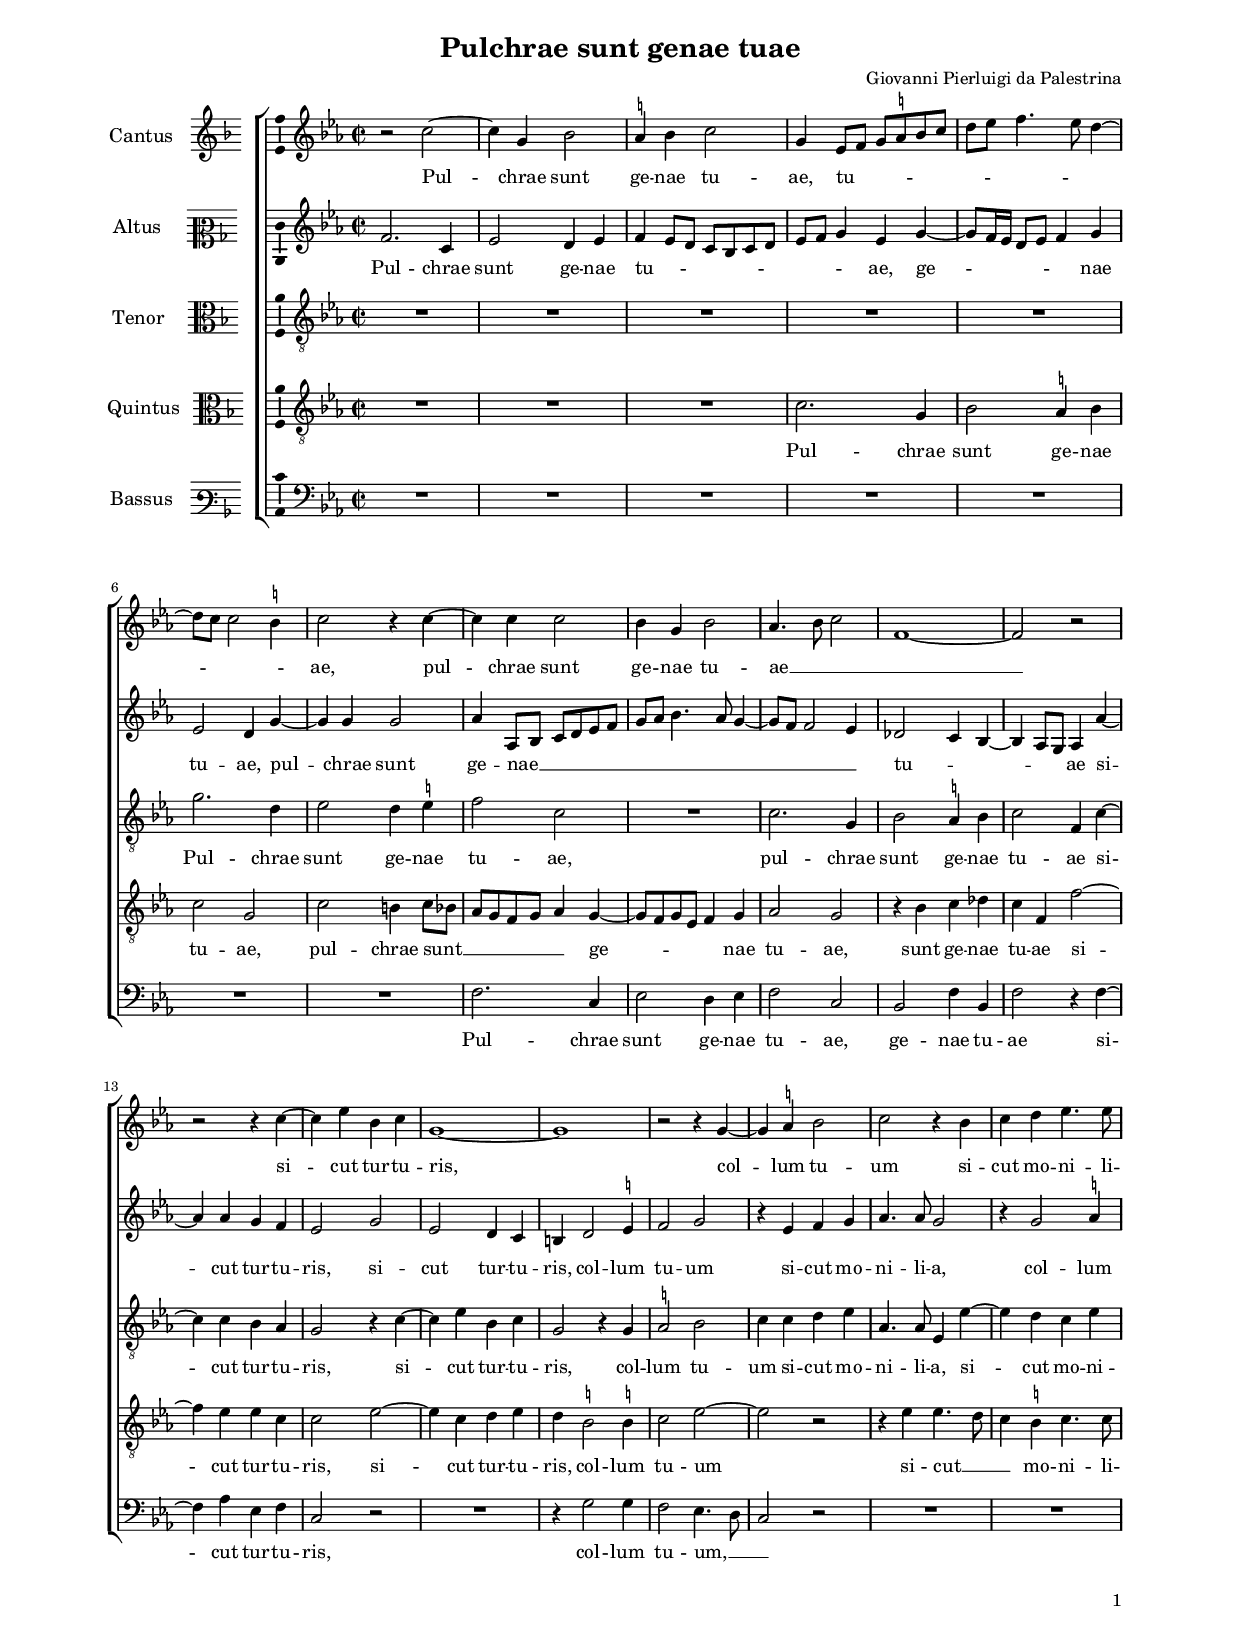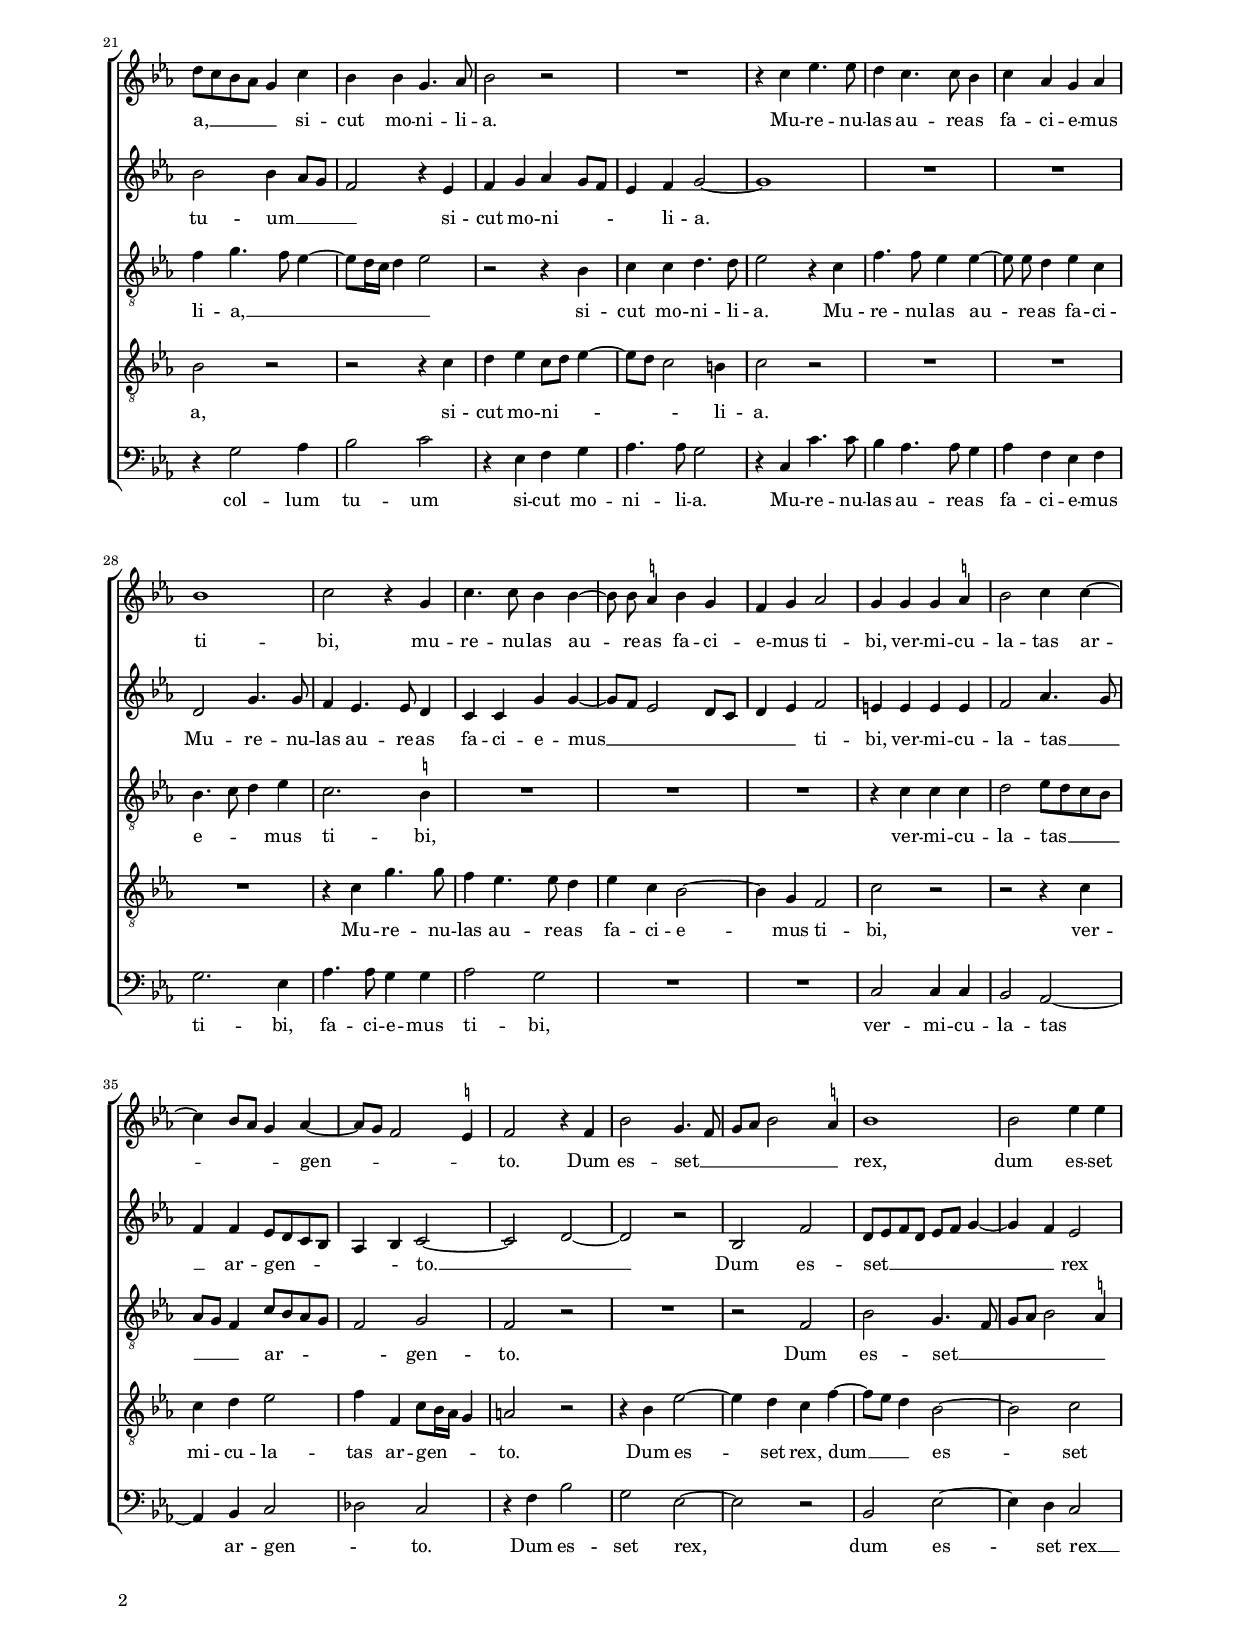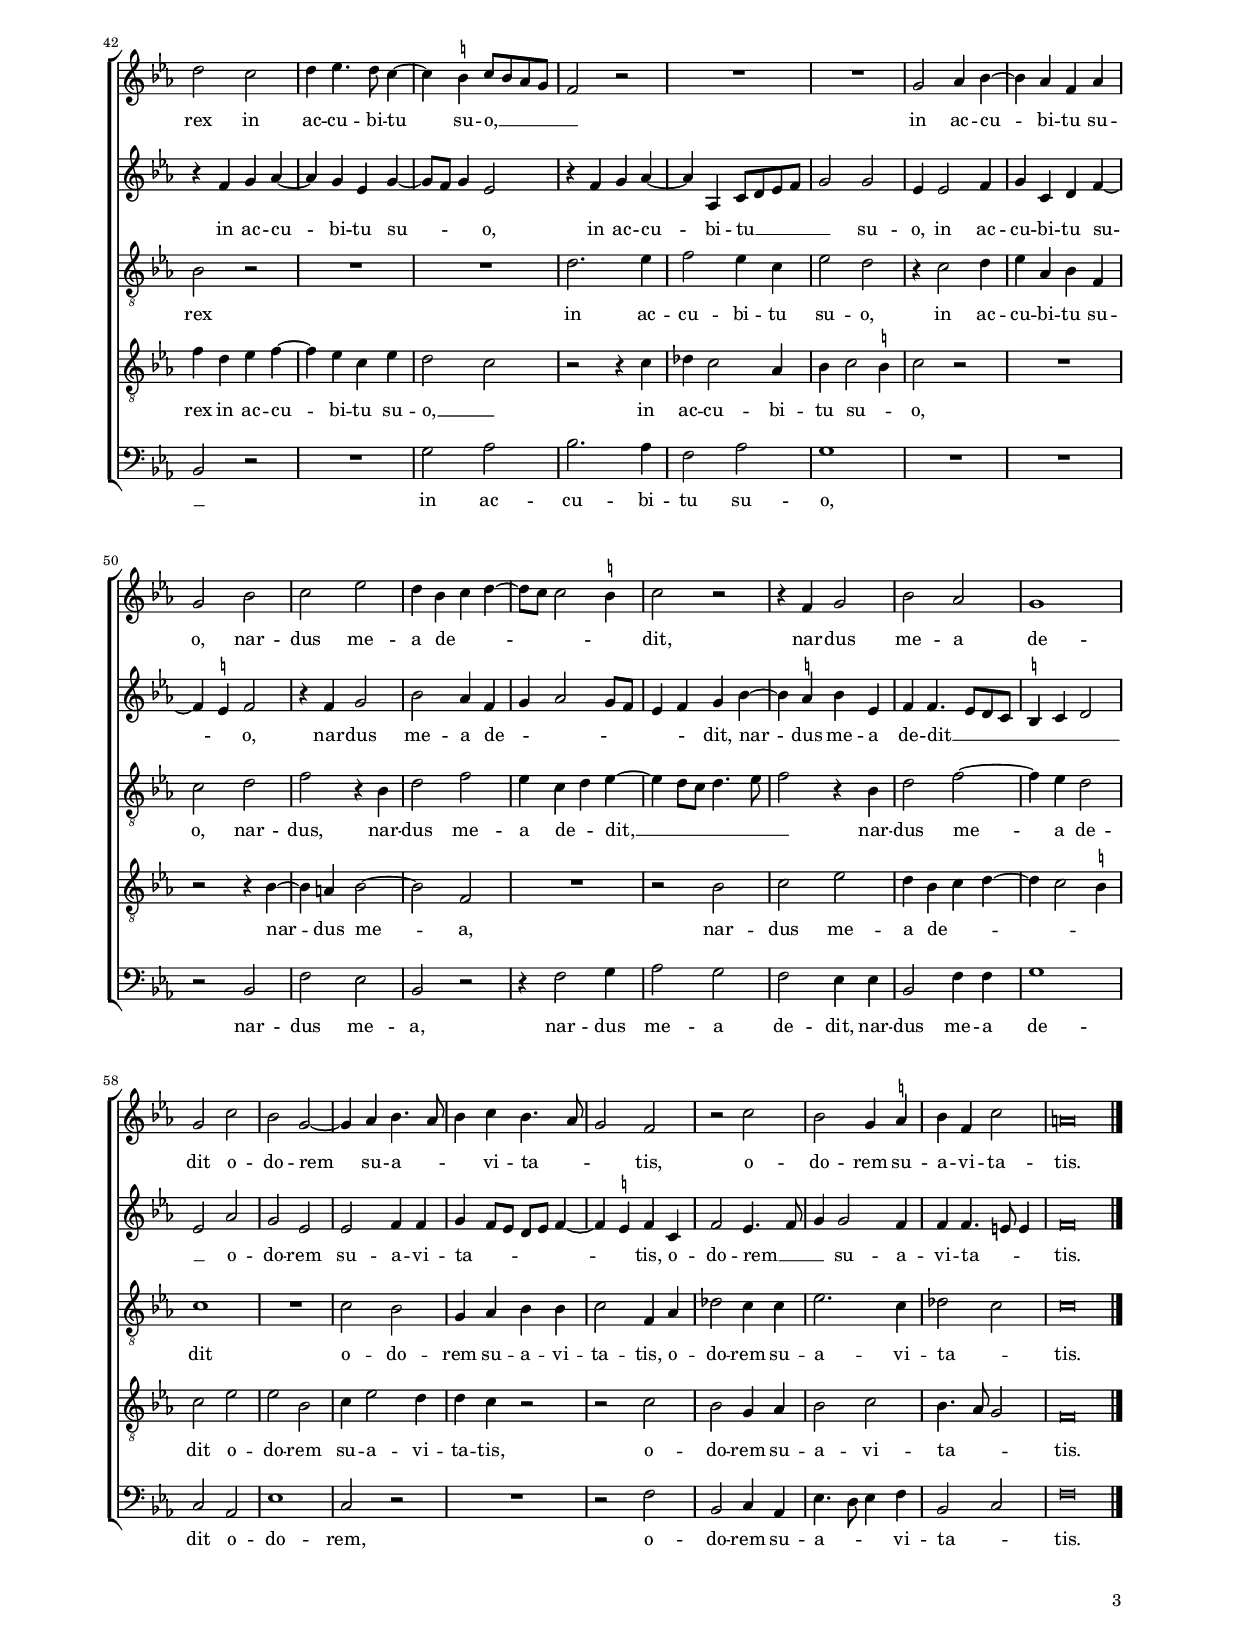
\header
{
  title="Pulchrae sunt genae tuae"
  composer="Giovanni Pierluigi da Palestrina"
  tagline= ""
}

\version "2.24.1"
\language deutsch
#(set-global-staff-size 15)
% #(set-default-paper-size "letter")
#(ly:set-option 'point-and-click #f)


\paper
	{
	top-margin = 1.8 \cm
	bottom-margin = 1.2 \cm
	left-margin = 2 \cm
	right-margin = 2 \cm
	ragged-bottom = ##f
	ragged-last-bottom = ##t
	print-page-number = ##f
	system-system-spacing = #'((basic-distance . 16) (minimum-distance . 13) (padding . 5) (strechability . 150))
	oddFooterMarkup=\markup   \fill-line { "" \fromproperty #'page:page-number-string }
	evenFooterMarkup=\markup  \fill-line { \fromproperty #'page:page-number-string "" }
	last-bottom-spacing = #'((basic-distance . 12) (minimum-distance . 7) (padding . 4))
	systems-per-page = 3
	page-count = 3
%	min-systems-per-page = 3
	markup-system-spacing.basic-distance = #12
	}

	
global = {
	\key f \major
	\time 2/2
	\set Score.tempoHideNote = ##t
	\tempo 4 = 95
	\skip 1*65
	\set Score.measureLength = #(ly:make-moment 2/1)
	\skip 1*2 \bar "|."
	}

	ficta = { \once \set suggestAccidentals = ##t }

	forget = #(define-music-function (music) (ly:music?) #{
		\accidentalStyle forget
		$music
		\accidentalStyle default
		#})


incipitcantus = \markup { \score {
	{
	\set Staff.instrumentName = \markup { \fontsize #1 "Cantus" }
	\key f \major
	\clef violin
	s4 \bar ""
	}
	\layout  {
	raggedright = ##t
	indent = 1.6 \cm
	line-width = 2.2\cm
	\context { \Staff \remove Time_signature_engraver }
	\override Staff.Clef.Y-extent = #'(0 . 0)
	}} \hspace #1 }

      
incipitaltus = \markup { \score {
	{
	\set Staff.instrumentName = \markup { \fontsize #1 "Altus" }
	\key f \major
	\clef mezzosoprano
	s4 \bar ""
	}
	\layout  {
	raggedright = ##t
	indent = 1.6 \cm
	line-width = 2.2\cm
	\context { \Staff \remove Time_signature_engraver }
	\override Staff.Clef.Y-extent = #'(0 . 0)
	}} \hspace #1 }


incipittenor = \markup { \score {
	{
	\set Staff.instrumentName = \markup { \fontsize #1 "Tenor" }
	\key f \major
	\clef alto
	s4 \bar ""
	}
	\layout  {
	raggedright = ##t
	indent = 1.6 \cm
	line-width = 2.2\cm
	\context { \Staff \remove Time_signature_engraver }
	\override Staff.Clef.Y-extent = #'(0 . 0)
	}} \hspace #1 }
      
      
incipitquintus = \markup { \score {
	{
	\set Staff.instrumentName = \markup { \fontsize #1 "Quintus" }
	\key f \major
	\clef alto
	s4 \bar ""
	}
	\layout  {
	raggedright = ##t
	indent = 1.6 \cm
	line-width = 2.2\cm
	\context { \Staff \remove Time_signature_engraver }
	\override Staff.Clef.Y-extent = #'(0 . 0)
	}} \hspace #1 }
      
      
incipitbassus = \markup { \score {
	{
	\set Staff.instrumentName = \markup { \fontsize #1 "Bassus" }
	\key f \major
	\clef varbaritone
	s4 \bar ""
	}
	\layout  {
	raggedright = ##t
	indent = 1.6 \cm
	line-width = 2.2\cm
	\context { \Staff \remove Time_signature_engraver }
	\override Staff.Clef.Y-extent = #'(0 . 0)
	}} \hspace #1 }


cantus =  \relative c''
	{
	r2 d~
	d4 a c2
	\ficta h4 c d2
	a4 f8 g a \ficta h c d
%5
	e8 f g4. f8 e4~ |
	e8 d d2 \ficta cis4
	d2 r4 d~
	d4 d d2
	c4 a c2
%10
	b4. c8 d2 |
	g,1~
	g2 r
	r2 r4 d'~
	d4 f c d
%15
	a1~ |
	a1 
	r2 r4 a~
	a4 \ficta h c2
	d2 r4 c
%20
	d4 e f4. f8
	e8 d c b a4 d |
	c4 c a4. b8
	c2 r
	R1
%25
	r4 d f4. f8
	e4 d4. d8 c4 |
	d4 b a b
	c1
	d2 r4 a
%30
	d4. d8 c4 \autoBeamOff c~
	c8 c \autoBeamOn \ficta h4 c a |
	g4 a b2
	a4 a a \ficta h
	c2 d4 d~
%35
	d4 c8 b a4 b~
	b8 a g2 \ficta fis4 |
	g2 r4 g
	c2 a4. g8
	a8 b c2 \ficta h4
%40
	c1
	c2 f4 f |
	e2 d
	e4 f4. e8 d4~
	d4 \ficta cis d8 \forget c b a
%45
	g2 r
	R1 |
	R1
	a2 b4 c~
	c4 b g b
%50
	a2 c
	d2 f |
	e4 c d e~
	e8 d d2 \ficta cis4
	d2 r
%55
	r4 g, a2
	c2 b |
	a1
	a2 d
	c2 a~
%60
	a4 b c4. b8
	c4 d c4. b8 |
	a2 g
	r2 d'
	c2 a4 \ficta h4
%65
	c4 g d'2
	h\breve |
	}


altus =  \relative c'
	{
	g'2. d4
	f2 e4 f
	g4 f8 e d c d e
	f8 g a4 f a~
%5
	a8[ g16 f] e8 f g4 a |
	f2 e4 a~
	a4 a a2
	b4 b,8 c d e f g
	a8 b c4. b8 a4~
%10
	a8 g g2 f4 |
	es2 d4 c~
	c4 b8 a b4 b'~
	b4 b a g
	f2 a
%15
	f2 e4 d |	
	cis4 e2 \ficta fis4
	g2 a
	r4 f g a
	b4. b8 a2
%20
	r4 a2 \ficta h4 |
	c2 c4 b8 a
	g2 r4 f
	g4 a b a8 g
	f4 g a2~
%25
	a1 |
	R1
	R1
	e2 a4. a8
	g4 f4. f8 e4
%30
	d4 d a' a~ |
	a8 g f2 e8 d
	e4 f g2
	fis4 fis fis fis
	g2 b4. a8
%35
	g4 g f8 e d c |
	b4 c d2~
	d2 e~
	e2 r
	c2 g'
%40
	e8 f g e f g a4~
	a4 g f2
	r4 g a b~
	b4 a f a~
	a8 g a4 f2
%45
	r4 g a b~ |
	b4 b, d8 e f g
	a2 a
	f4 f2 g4
	a4 d, e g~
%50
	g4 \ficta fis g2 |
	r4 g a2
	c2 b4 g
	a4 b2 a8 g
	f4 g a c~
%55
	c4 \ficta h c f, |
	g4 g4. f8 e d
	\ficta cis4 d e2
	f2 b
	a2 f
%60
	f2 g4 g |
	a4 g8 f e f g4~
	g4 \ficta fis g d
	g2 f4. g8
	a4 a2 g4
%65
	g4 g4. fis8 fis4 |
	g\breve |
	}


tenor =  \relative c'
	{
	R1
	R1
	R1
	R1
%5
	R1 |
	a'2. e4
	f2 e4 \ficta fis4
	g2 d
	R1
%10
	d2. a4 |
	c2 \ficta h4 c
	d2 g,4 d'~
	d4 d c b
	a2 r4 d~
%15
	d4 f c d |
	a2 r4 a
	\ficta h2 c
	d4 d e f
	b,4. b8 f4 f'~
%20
	f4 e d f |
	g4 a4. g8 f4~
	f8 e16 d e4 f2
	r2 r4 c
	d4 d e4. e8
%25
	f2 r4 d |
	g4. g8 f4 \autoBeamOff f~
	f8 f \autoBeamOn e4 f d
	c4. d8 e4 f
	d2. \ficta cis4
%30
	R1 |
	R1
	R1
	r4 d d d
	e2 f8 e d c
%35
	b8 a g4 d'8 c b a |
	g2 a
	g2 r
	R1
	r2 g
%40
	c2 a4. g8 |
	a8 b c2 \ficta h4
	c2 r
	R1
	R1
%45
	e2. f4 |
	g2 f4 d
	f2 e
	r4 d2 e4
	f4 b, c g
%50
	d'2 e |
	g2 r4 c,
	e2 g
	f4 d e f~
	f4 e8 d e4. f8
%55
	g2 r4 c, |
	e2 g~
	g4 f e2
	d1
	R1
%60
	d2 c |
	a4 b c c
	d2 g,4 b
	es2 d4 d
	f2. d4
%65
	es2 d |
	d\breve |
	}


quintus  =  \relative c'
	{
	R1
	R1
	R1
	d2. a4
%5
	c2 \ficta h4 c |
	d2 a
	d2 cis4 d8 c 
	b8 a g a b4 a~
	a8 g a f g4 a
%10
	b2 a |
	r4 c d es
	d4 g, g'2~
	g4 f f d
	d2 f~
%15
	f4 d e f |
	e4 \ficta cis2 \ficta cis!4
	d2 f~
	f2 r
	r4 f f4. e8
%20
	d4 \ficta cis d4. d8 |
	c2 r
	r2 r4 d
	e4 f d8 e f4~
	f8 e d2 cis4
%25
	d2 r |
	R1
	R1
	R1
	r4 d a'4. a8
%30
	g4 f4. f8 e4 |
	f4 d c2~
	c4 a g2
	d'2 r
	r2 r4 d
%35
	d4 e f2 |
	g4 g, d'8 c16 b a4
	h2 r
	r4 c f2~
	f4 e d g~
%40
	g8 f e4 c2~ |
	c2 d
	g4 e f g~
	g4 f d f
	e2 d
%45
	r2 r4 d |
	es4 d2 b4
	c4 d2 \ficta cis4
	d2 r
	R1
%50
	r2 r4 c~ |
	c4 h c2~
	c2 g
	R1
	r2 c
%55
	d2 f |
	e4 c d e~
	e4 d2 \ficta cis4
	d2 f
	f2 c
%60
	d4 f2 e4 |
	e4 d r2
	r2 d
	c2 a4 b
	c2 d
%65
	c4. b8 a2 |
	g\breve |
	}


bassus  =  \relative c
	{
	R1
	R1
	R1
	R1
%5
	R1 |
	R1
	R1
	g'2. d4
	f2 e4 f
%10
	g2 d |
	c2 g'4 c,
	g'2 r4 g~
	g4 b f g
	d2 r
%15
	R1 |
	r4 a'2 a4
	g2 f4. e8
	d2 r
	R1
%20
	R1 |
	r4 a'2 b4
	c2 d
	r4 f, g a
	b4. b8 a2
%25
	r4 d, d'4. d8 |
	c4 b4. b8 a4
	b4 g f g
	a2. f4
	b4. b8 a4 a
%30
	b2 a |
	R1
	R1
	d,2 d4 d
	c2 b~
%35
	b4 c d2 |
	es2 d
	r4 g c2
	a2 f~
	f2 r
%40
	c2 f~ |
	f4 e d2
	c2 r
	R1
	a'2 b
%45
	c2. b4 |
	g2 b
	a1
	R1
	R1
%50
	r2 c, |
	g'2 f
	c2 r
	r4 g'2 a4
	b2 a
%55
	g2 f4 f |
	c2 g'4 g
	a1
	d,2 b
	f'1
%60
	d2 r |
	R1
	r2 g
	c,2 d4 b
	f'4. e8 f4 g
%65
	c,2 d |
	g\breve |
	}


lyricscantus = \lyricmode {
	Pul -- chrae sunt ge -- nae tu -- ae,
	tu -- _ _ _ _ _ _ _ _ _ _ _ _ _ ae,
	pul -- chrae sunt ge -- nae tu -- ae __ _ _ _
	si -- cut tur -- tu -- ris,
	col -- lum tu -- um
	si -- cut mo -- ni -- li -- a, __ _ _ _ _
	si -- cut mo -- ni -- li -- a.
	Mu -- re -- nu -- las au -- re -- as fa -- ci -- e -- mus ti -- bi,
	mu -- re -- nu -- las au -- re -- as fa -- ci -- e -- mus ti -- bi,
	ver -- mi -- cu -- la -- tas ar -- _ _ _ gen -- _ _ _ to.
	Dum es -- set __ _ _ _ _ _ rex,
	dum es -- set rex
	in ac -- cu -- bi -- tu su -- o, __ _ _ _ _
	in ac -- cu -- bi -- tu su -- o,
	nar -- dus me -- a de -- _ _ _ _ _ dit,
	nar -- dus me -- a de -- dit
	o -- do -- rem su -- a -- _ _ vi -- ta -- _ _ tis,
	o -- do -- rem su -- a -- vi -- ta -- tis.
	}


lyricsaltus = \lyricmode {
	Pul -- chrae sunt ge -- nae tu -- _ _ _ _ _ _ _ _ _ ae,
	ge -- _ _ _ _ _ nae tu -- ae,
	pul -- chrae sunt ge -- nae __ _ _ _ _ _ _ _ _ _ _ _ _ _ tu -- _ _ _ _ ae
	si -- cut tur -- tu -- ris,
	si -- cut tur -- tu -- ris,
	col -- lum tu -- um
	si -- cut mo -- ni -- li -- a,
	col -- lum tu -- um __ _ _ _
	si -- cut mo -- ni -- _ _ _ li -- a.
	Mu -- re -- nu -- las au -- re -- as fa -- ci -- e -- mus __ _ _ _ _ _ _ ti -- bi,
	ver -- mi -- cu -- la -- tas __ _ _ ar -- gen -- _ _ _ _ _ to. __ _
	Dum es -- set __ _ _ _ _ _ _ _ rex
	in ac -- cu -- bi -- tu su -- _ _ o,
	in ac -- cu -- bi -- tu __ _ _ _ _ su -- o,
	in ac -- cu -- bi -- tu su -- _ o,
	nar -- dus me -- a de -- _ _ _ _ _ _ dit,
	nar -- dus me -- a de -- dit __ _ _ _ _ _ _ _
	o -- do -- rem su -- a -- vi -- ta -- _ _ _ _ _ _ tis,
	o -- do -- rem __ _ _ su -- a -- vi -- ta -- _ _ tis.
	}


lyricstenor = \lyricmode {
	Pul -- chrae sunt ge -- nae tu -- ae,
	pul -- chrae sunt ge -- nae tu -- ae
	si -- cut tur -- tu -- ris,
	si -- cut tur -- tu -- ris,
	col -- lum tu -- um
	si -- cut mo -- ni -- li -- a,
	si -- cut mo -- ni -- li -- a, __ _ _ _ _ _ _
	si -- cut mo -- ni -- li -- a.
	Mu -- re -- nu -- las au -- re -- as fa -- ci -- e -- _ _ mus ti -- bi,
	ver -- mi -- cu -- la -- tas __ _ _ _ _ _ _ ar -- _ _ _ _ gen -- to.
	Dum es -- set __ _ _ _ _ _ rex
	in ac -- cu -- bi -- tu su -- o,
	in ac -- cu -- bi -- tu su -- o,
	nar -- dus,
	nar -- dus me -- a de -- _ dit, __ _ _ _ _ _ 
	nar -- dus me -- a de -- dit
	o -- do -- rem su -- a -- vi -- ta -- tis,
	o -- do -- rem su -- a -- vi -- ta -- _ tis.
	}


lyricsquintus = \lyricmode {
	Pul -- chrae sunt ge -- nae tu -- ae,
	pul -- chrae sunt __ _ _ _ _ _ _ ge -- _ _ _ _ nae tu -- ae,
	sunt ge -- nae tu -- ae
	si -- cut tur -- tu -- ris,
	si -- cut tur -- tu -- ris,
	col -- lum tu -- um
	si -- cut __ _ _ mo -- ni -- li -- a,
	si -- cut mo -- ni -- _ _ _ _ li -- a.
	Mu -- re -- nu -- las au -- re -- as fa -- ci -- e -- mus ti -- bi,
	ver -- mi -- cu -- la -- tas ar -- gen -- _ _ _ to.
	Dum es -- set rex,
	dum __ _ _ es -- set rex
	in ac -- cu -- bi -- tu su -- o, __ _
	in ac -- cu -- bi -- tu su -- _ o,
	nar -- dus me -- a,
	nar -- dus me -- a de -- _ _ _ _ dit
	o -- do -- rem su -- a -- vi -- ta -- tis,
	o -- do -- rem su -- a -- vi -- ta -- _ _ tis.
	}


lyricsbassus = \lyricmode {
	Pul -- chrae sunt ge -- nae tu -- ae,
	ge -- nae tu -- ae
	si -- cut tur -- tu -- ris,
	col -- lum tu -- um, __ _ _
	col -- lum tu -- um
	si -- cut mo -- ni -- li -- a.
	Mu -- re -- nu -- las au -- re -- as fa -- ci -- e -- mus ti -- bi,
	fa -- ci -- e -- mus ti -- bi,
	ver -- mi -- cu -- la -- tas ar -- gen -- _ to.
	Dum es -- set rex,
	dum es -- set rex __ _
	in ac -- cu -- bi -- tu su -- o,
	nar -- dus me -- a,
	nar -- dus me -- a de -- dit,
	nar -- dus me -- a de -- dit
	o -- do -- rem,
	o -- do -- rem su -- a -- _ _ vi -- ta -- _ tis.
	}


\score
{  
	\transpose f es {
	\new ChoirStaff \with { \override StaffGrouper.staff-staff-spacing.basic-distance = #12 }
	<<

	\new Staff << \global
	\new Voice="v1" {
		\set Staff.instrumentName=\incipitcantus
%		\set Staff.instrumentName= "S"
		\set Staff.midiInstrument = "reed organ"
		\clef violin
		\cantus }
	\new Lyrics \lyricsto "v1" {\lyricscantus }
	>>


	\new Staff << \global
	\new Voice="v2" {
		\set Staff.instrumentName=\incipitaltus
%		\set Staff.instrumentName= "A"
		\set Staff.midiInstrument = "reed organ"
		\clef violin % "G_8"
		\altus}
	\new Lyrics \lyricsto "v2" {\lyricsaltus }
	>>


	\new Staff << \global
	\new Voice="v3" {
		\set Staff.instrumentName=\incipittenor
%		\set Staff.instrumentName= "T"
		\set Staff.midiInstrument = "reed organ"
		\clef "G_8"
		\tenor }
	\new Lyrics \lyricsto "v3" {\lyricstenor }
	>>


	\new Staff << \global
	\new Voice="v5" {
		\set Staff.instrumentName=\incipitquintus
%		\set Staff.instrumentName= "Q"
		\set Staff.midiInstrument = "reed organ"
		\clef "G_8"
		\quintus}
	\new Lyrics \lyricsto "v5" {\lyricsquintus }
	>>


	\new Staff << \global
	\new Voice="v4" {
		\set Staff.instrumentName=\incipitbassus
%		\set Staff.instrumentName= "B"
		\set Staff.midiInstrument = "reed organ"
		\clef bass 
		\bassus }
	\new Lyrics \lyricsto "v4" {\lyricsbassus}
	>>

	>>
	} % transpose

	\layout
	{
	indent = 2.5\cm
	\context { \Lyrics \override VerticalAxisGroup.nonstaff-relatedstaff-spacing.padding = #1.4 }
%	\context { \Lyrics \override LyricText.font-size = #1 }
	\context { \Staff \override TimeSignature.break-visibility = #end-of-line-invisible }
	\context { \Staff \consists Ambitus_engraver }
	\context { \Score \override BarNumber.padding = #2 }
	\context { \Voice \override NoteHead.style = #'baroque }
	}

\midi
	{
	
	}

}


% EOF
